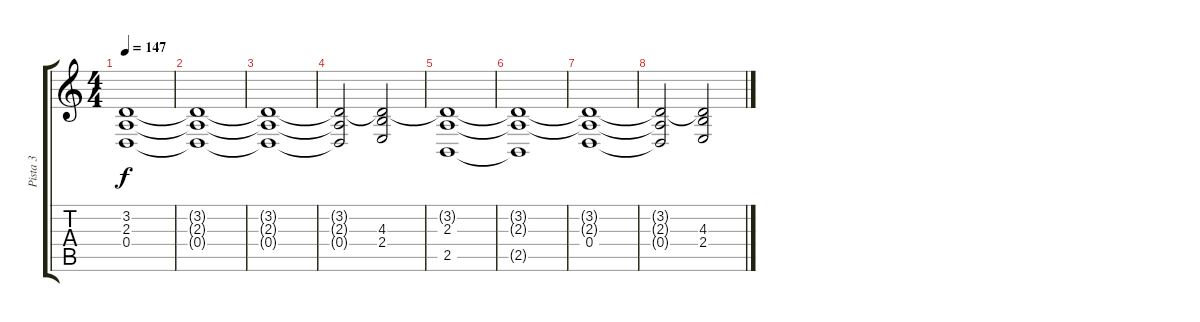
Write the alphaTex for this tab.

\track ("Pista 3" "Pista 3") {instrument stringensemble1}
\staff {score tabs}
\tuning (E4 B3 G3 D3 A2 E2) {hide}
\ts (4 4)
\tempo 147
\clef g2
\ks c
(3.2 2.3 0.4).1{dy f volume 6} |
(3.2{t} 2.3{t} 0.4{t}).1 |
(3.2{t} 2.3{t} 0.4{t}).1 |
(3.2{t} 2.3{t} 0.4{t}).2 (3.2{t} 4.3 2.4).2 |
(3.2{t} 2.3 2.5).1 |
(3.2{t} 2.3{t} 2.5{t}).1 |
(3.2{t} 2.3{t} 0.4).1 |
(3.2{t} 2.3{t} 0.4{t}).2 (3.2{t} 4.3 2.4).2
